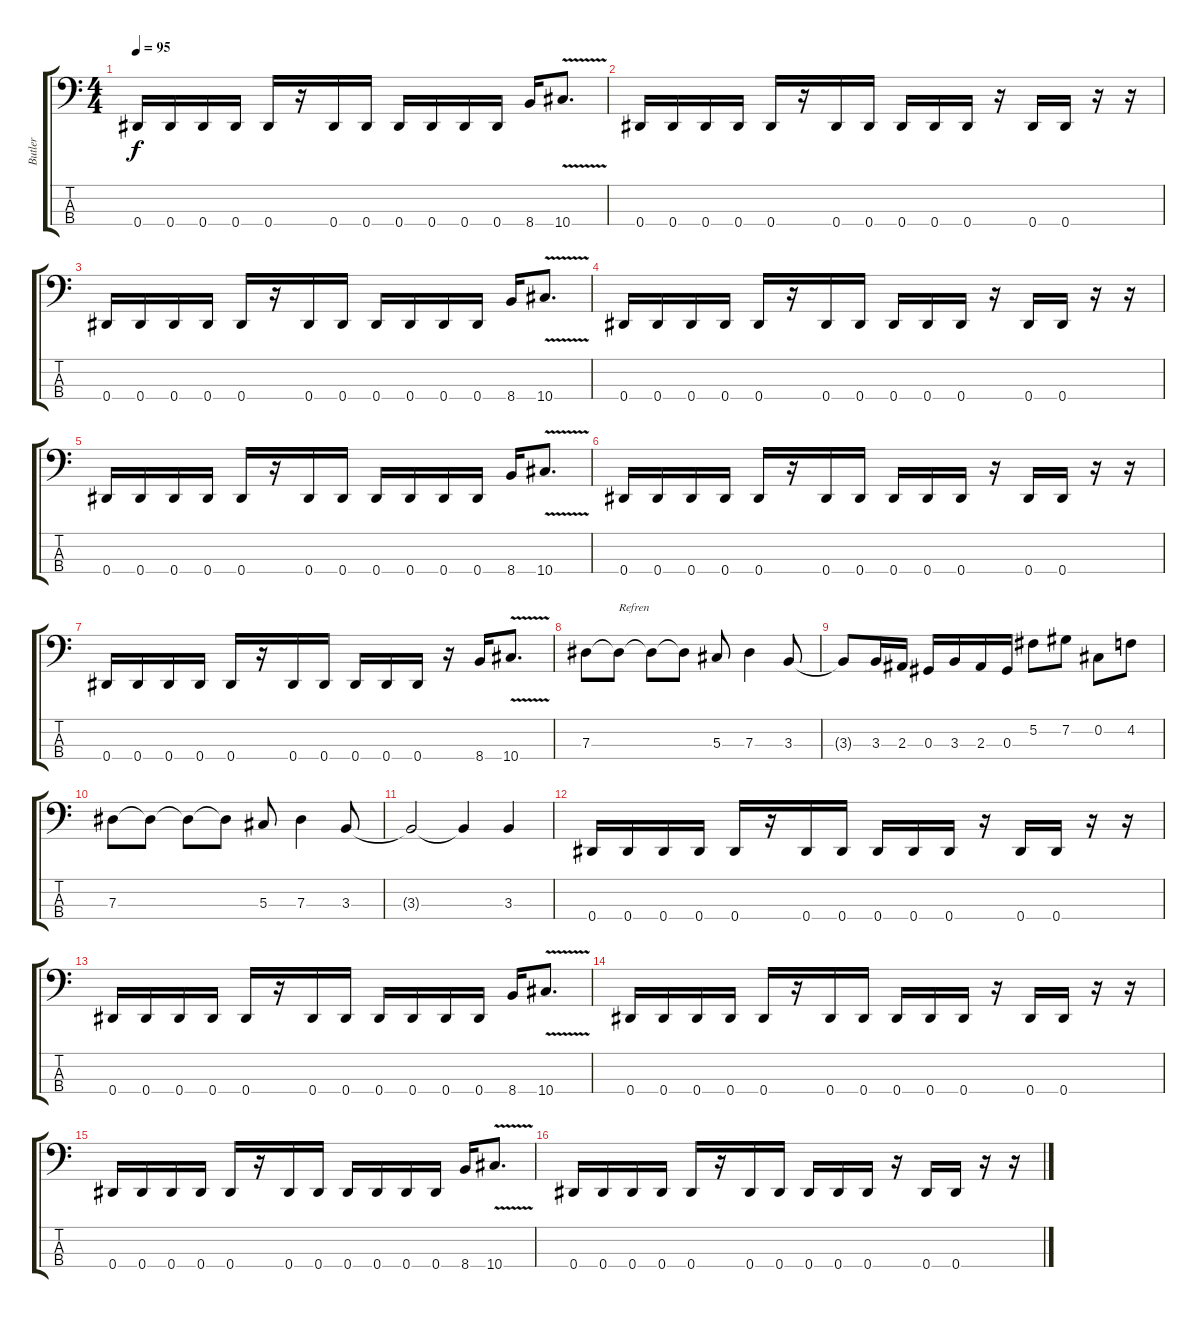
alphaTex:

\track ("Butler" "Butler") {instrument electricbassfinger}
\staff {score tabs}
\tuning (Gb2 Db2 Ab1 Eb1) {hide}
\ts (4 4)
\tempo 95
\clef f4
\ks c
0.4.16{dy f} 0.4.16 0.4.16 0.4.16 0.4.16 r.16 0.4.16 0.4.16 0.4.16 0.4.16 0.4.16 0.4.16 8.4.16 10.4{v}.8{d} |
0.4.16 0.4.16 0.4.16 0.4.16 0.4.16 r.16 0.4.16 0.4.16 0.4.16 0.4.16 0.4.16 r.16 0.4.16 0.4.16 r.16 r.16 |
0.4.16 0.4.16 0.4.16 0.4.16 0.4.16 r.16 0.4.16 0.4.16 0.4.16 0.4.16 0.4.16 0.4.16 8.4.16 10.4{v}.8{d} |
0.4.16 0.4.16 0.4.16 0.4.16 0.4.16 r.16 0.4.16 0.4.16 0.4.16 0.4.16 0.4.16 r.16 0.4.16 0.4.16 r.16 r.16 |
0.4.16 0.4.16 0.4.16 0.4.16 0.4.16 r.16 0.4.16 0.4.16 0.4.16 0.4.16 0.4.16 0.4.16 8.4.16 10.4{v}.8{d} |
0.4.16 0.4.16 0.4.16 0.4.16 0.4.16 r.16 0.4.16 0.4.16 0.4.16 0.4.16 0.4.16 r.16 0.4.16 0.4.16 r.16 r.16 |
0.4.16 0.4.16 0.4.16 0.4.16 0.4.16 r.16 0.4.16 0.4.16 0.4.16 0.4.16 0.4.16 r.16 8.4.16 10.4{v}.8{d} |
7.3.8 7.3{t}.8{txt "Refren"} 7.3{t}.8 7.3{t}.8 5.3.8 7.3.4 3.3.8 |
3.3{t}.8 3.3.16 2.3.16 0.3.16 3.3.16 2.3.16 0.3.16 5.2.8 7.2.8 0.2.8 4.2.8 |
7.3.8 7.3{t}.8 7.3{t}.8 7.3{t}.8 5.3.8 7.3.4 3.3.8 |
3.3{t}.2 3.3{t}.4 3.3.4 |
0.4.16 0.4.16 0.4.16 0.4.16 0.4.16 r.16 0.4.16 0.4.16 0.4.16 0.4.16 0.4.16 r.16 0.4.16 0.4.16 r.16 r.16 |
0.4.16 0.4.16 0.4.16 0.4.16 0.4.16 r.16 0.4.16 0.4.16 0.4.16 0.4.16 0.4.16 0.4.16 8.4.16 10.4{v}.8{d} |
0.4.16 0.4.16 0.4.16 0.4.16 0.4.16 r.16 0.4.16 0.4.16 0.4.16 0.4.16 0.4.16 r.16 0.4.16 0.4.16 r.16 r.16 |
0.4.16 0.4.16 0.4.16 0.4.16 0.4.16 r.16 0.4.16 0.4.16 0.4.16 0.4.16 0.4.16 0.4.16 8.4.16 10.4{v}.8{d} |
0.4.16 0.4.16 0.4.16 0.4.16 0.4.16 r.16 0.4.16 0.4.16 0.4.16 0.4.16 0.4.16 r.16 0.4.16 0.4.16 r.16 r.16
